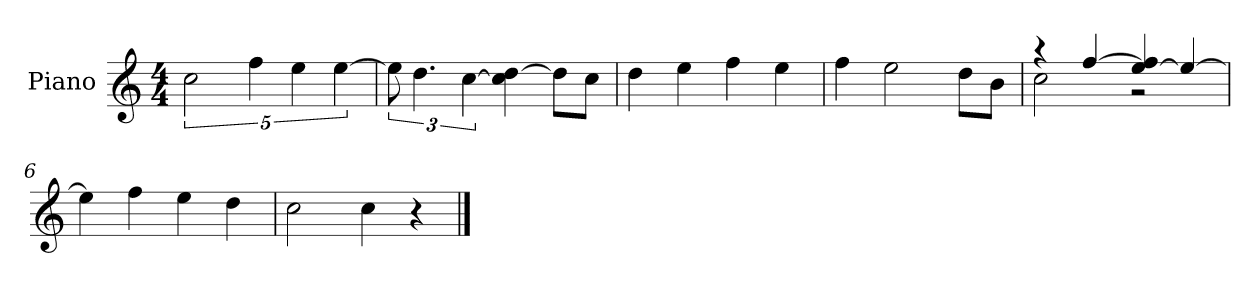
**kern
*part1
*staff1
*I"Piano
*I'P-no
*clefG2
*k[]
*M4/4
*MM180
=1
5%2cc\
5ff\
5ee\
[5ee\
=2
12ee\]
6.dd\
[6cc\
4cc\] [4dd\
8dd\L]
8cc\J
=3
4dd\
4ee\
4ff\
4ee\
=4
4ff\
2ee\
8dd\L
8b\J
=5
*^
4r	2cc\
[4ff/	.
[4ee/ 4ff/]	2r
4ee/_	.
*v	*v
=6
4ee\]
4ff\
4ee\
4dd\
=7
2cc\
4cc\
4r
==
*-
